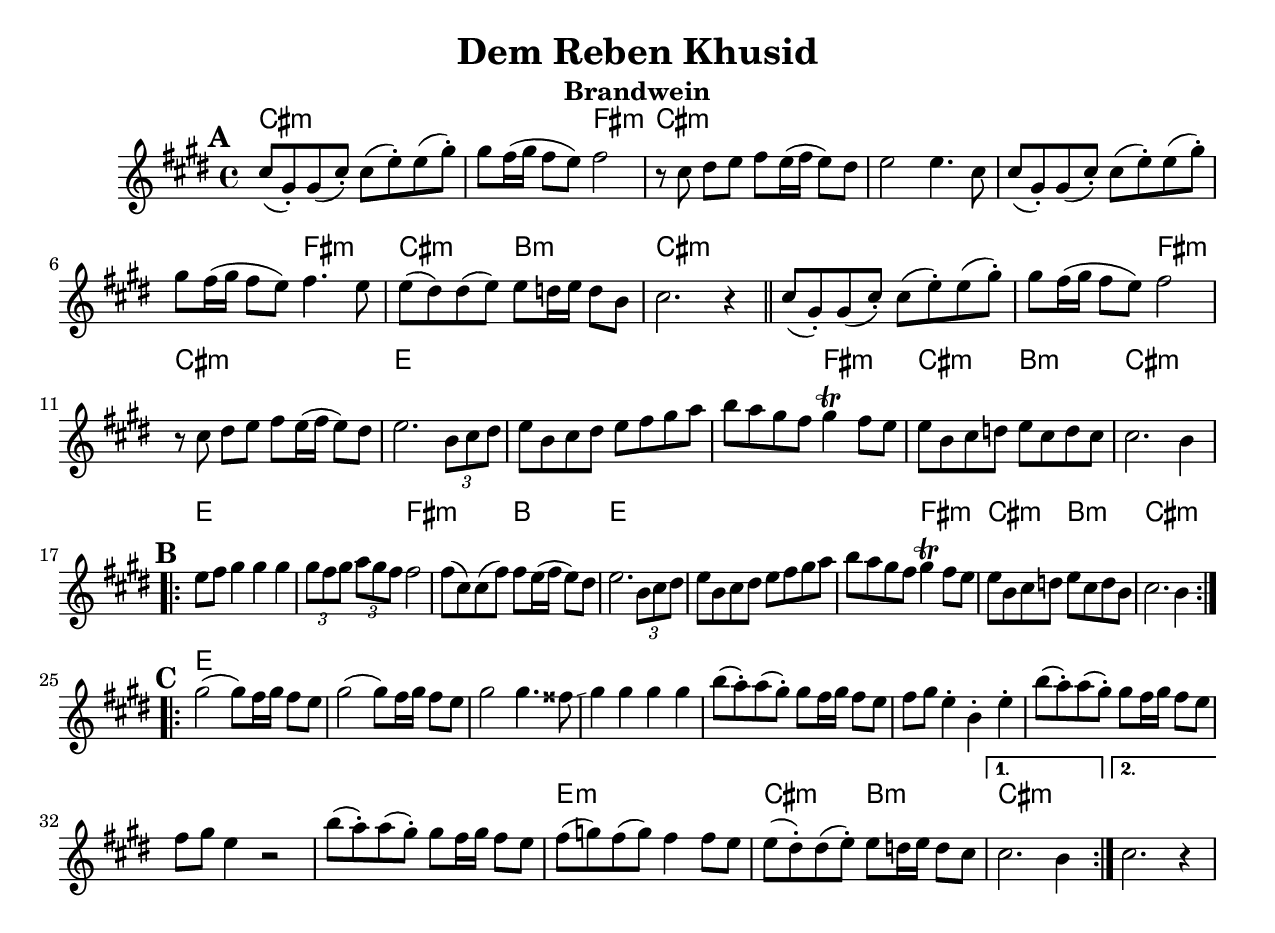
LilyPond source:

\version "2.18.0"
\include "english.ly"
\paper{
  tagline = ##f
  print-all-headers = ##t
  #(set-paper-size "letter")
}
date = #(strftime "%d-%m-%Y" (localtime (current-time)))

%\markup{ \italic{ " Updated " \date  }  }

%\markup{ Got something to say? }

global = {
  \clef treble
  \key cs \minor
  \time 4/4
  \set Score.markFormatter = \version "2.18.0"#format-mark-box-alphabet
}

%#################################### Melody ########################
melody = \relative c'' {
  \global
  %\partial 16*3 a16 d f   %lead in notes
  \mark \default
  cs8 (gs-.) gs (cs-.) cs(e-.) e(gs-.)  |
  gs8 fs16(gs fs8 e) fs2
  r8 cs ds [e ]fs e16( fs e8 ) ds |
  e2 e4. cs8
  \version "2.18.0"
  cs8 (gs-.) gs (cs-.) cs(e-.) e(gs-.)  |
  gs8 fs16(gs fs8 e) fs4. e8|
  e8(ds) ds(e) e d16 e d8 b
  cs2. r4 \bar "||"

  cs8 (gs-.) gs (cs-.) cs(e-.) e(gs-.)  |
  gs8 fs16(gs fs8 e) fs2
  r8 cs ds [e ]fs e16( fs e8 ) ds |
  e2. \tuplet 3/2 {b8 cs ds}|

  e8 b cs ds e fs gs a
  b8 a gs fs gs4\trill fs8 e|
  e8 b cs d e cs d cs
  cs2. b4
  \break
  \repeat volta 2{
    \mark \default
    e8 fs gs4 gs gs
    \tuplet 3/2 {gs8 fs gs} \tuplet 3/2{a gs fs} fs2|
    fs8(cs) cs(fs) fs e16( fs e8) ds|
    e2. \tuplet 3/2{b8 cs ds}
    e8 b cs ds e fs gs a

    b8 a gs fs gs4 \trill fs8 e
    e8 b cs d e cs d b
    cs2. b4

  }
  \break

  \repeat volta 2{
    \mark \default
    \repeat unfold 2{
      gs'2(gs8) fs16 gs fs8 e|
    }

    gs2 gs4.\glissando fss8-  %slide stuff
    \glissando
    gs4 gs gs gs
    b8(a-.) a(gs-.) gs fs16 gs fs8 e|
    fs8 gs e4-. b-. e-.

    b'8(a-.) a(gs-.) gs fs16 gs fs8 e|
    fs8 gs e4 r2
    b'8(a-.) a(gs-.) gs fs16 gs fs8 e|
    fs8(g) fs(g) fs4 fs8 e
    e8(ds-.) ds (e-.) e d16 e d8 cs

  }

  \alternative { {cs2. b4 }{cs2. r4 } }

}
%################################# Lyrics #####################
%\addlyrics{  }
%################################# Chords #######################
harmonies = \chordmode {
  cs2*3:m
  fs2:m
  cs2*7:m
  fs2:m
  cs2:m b2:m
  cs2*5:m  %bar
  fs2:m
  cs1:m
  e2*5
  fs2:m
  cs2:m
  b2:m
  cs1:m
  %B section
  e2*3
  fs2*2:m
  b2
  e2*5
  fs2:m
  cs2:m
  b2:m
  cs1:m
  %last section
  e1*9
  e1:m
  cs2:m
  b2:m
  cs1*2:m
  %end section
}

\score {
  <<
    \new ChordNames {
      \set chordChanges = ##t
      \harmonies
    }
    \new Staff
    \melody
  >>
  \header{
    title= "Dem Reben Khusid"
    subtitle="Brandwein"
    composer= ""
    instrument =""
    arranger=  ""
  }
  \layout{indent = 1.0\cm}
  \midi {
    \tempo 4 = 120

    % \midi { }
  }
}
%{
  % more verses:
  \markup{}
  \markup {
  \fill-line {
  \hspace #0.1 % distance from lefempire plan copay code dt margin
  \column {
  \line { "1."
  \column {
  ""
  }
  }
  \hspace #0.2 % vertical distance between verses
  \line { "2."
  \column {
  ""
  }
  }
  }
  \hspace #0.1  % horiz. distance between columns
  \column {
  \line { "3."
  \column {
  ""
  }
  }
  \hspace #0.2 % distance between verses
  \line { "4."
  \column {
  ""
  }
  }
  }
  \hspace #0.1 % distance to right margin
  }
  }

%}
